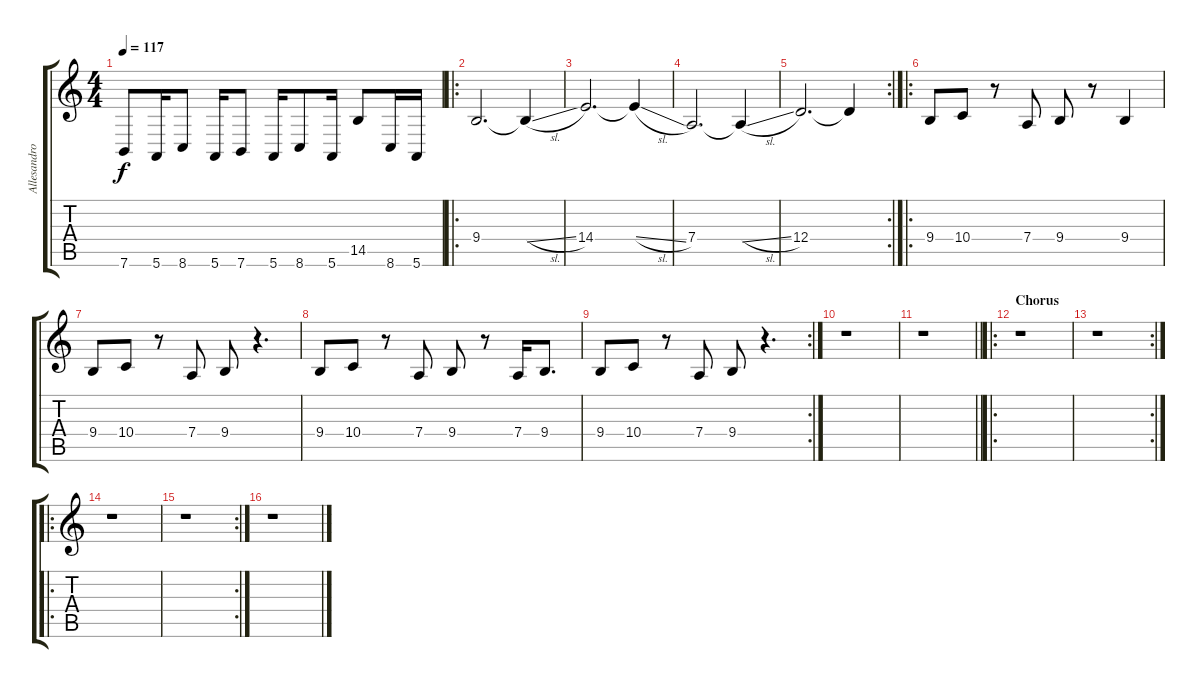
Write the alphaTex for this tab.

\track ("Allesandro Cortini" "Allesandro") {instrument pad3polysynth}
\staff {score tabs}
\tuning (E4 B3 G3 D3 A2 E2) {hide}
\ts (4 4)
\tempo 117
\clef g2
\ks c
7.6.8{dy f} 5.6.16 8.6.8 5.6.16 7.6.8 5.6.16 8.6.8 5.6.16 14.5.8 8.6.16 5.6.16 |
\ro
9.4.2{d volume 7} 9.4{sl t}.4 |
14.4.2{d} 14.4{sl t}.4 |
7.4.2{d} 7.4{sl t}.4 |
\rc 2
12.4.2{d} 12.4{t}.4 |
\ro
9.4.8 10.4.8 r.8 7.4.8 9.4.8 r.8 9.4.4 |
9.4.8 10.4.8 r.8 7.4.8 9.4.8 r.4{d} |
9.4.8 10.4.8 r.8 7.4.8 9.4.8 r.8 7.4.16 9.4.8{d} |
\rc 2
9.4.8 10.4.8 r.8 7.4.8 9.4.8 r.4{d} |
r.1 |
\barLineRight lightlight
r.1 |
\ro
\section ("" "Chorus")
r.1 |
\rc 2
r.1 |
\ro
r.1 |
\rc 2
r.1 |
r.1
